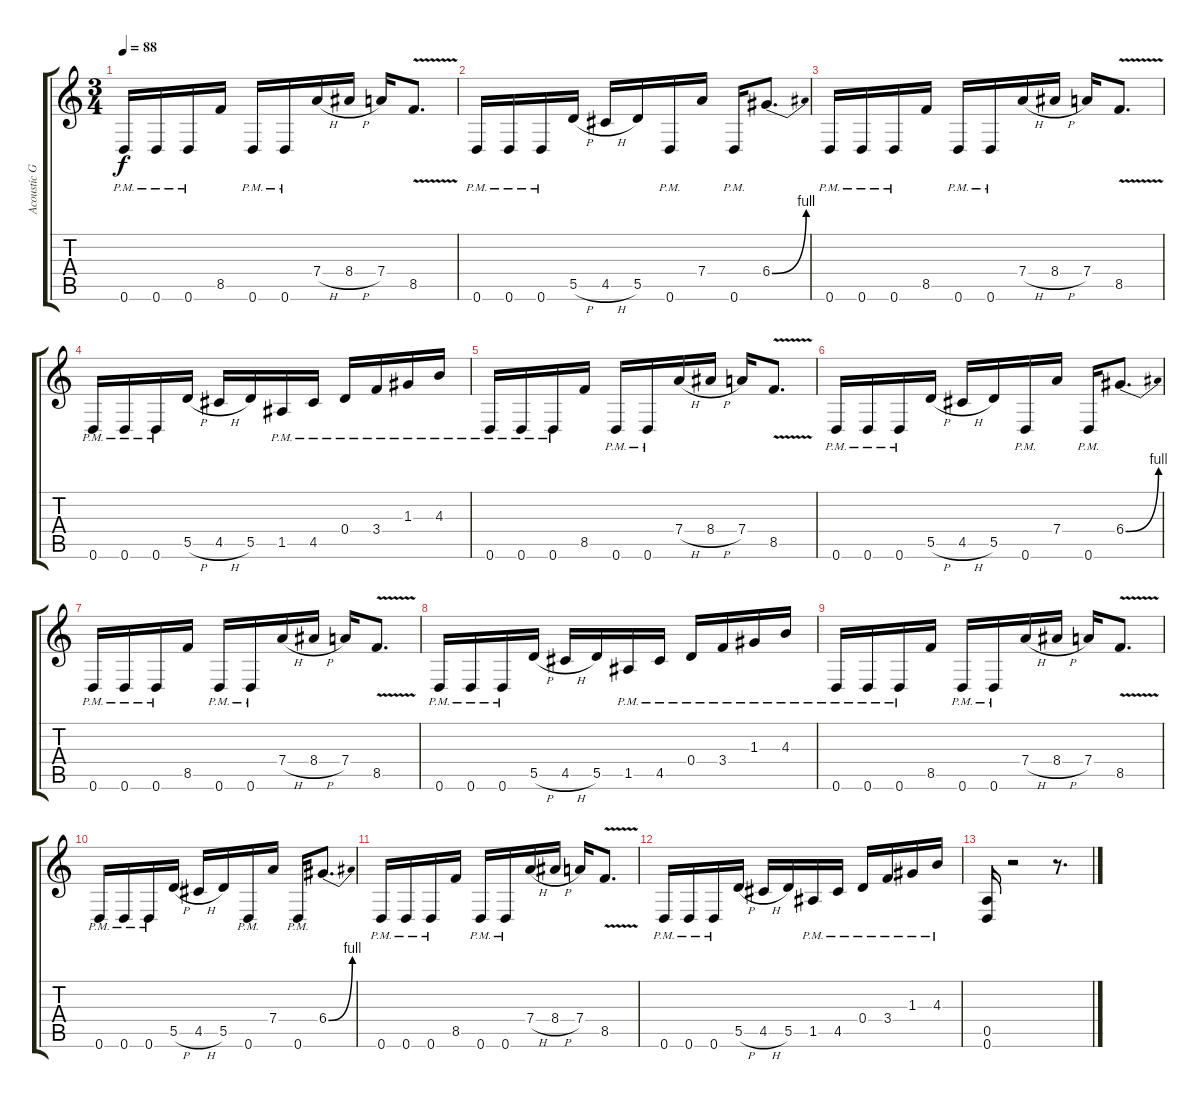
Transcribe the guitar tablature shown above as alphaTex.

\track ("Acoustic Guitar 2" "Acoustic G") {instrument acousticguitarsteel}
\staff {score tabs}
\tuning (E4 B3 G3 D3 A2 D2) {hide}
\ts (3 4)
\tempo 88
\clef g2
\ks c
0.6{pm}.16{dy f} 0.6{pm}.16 0.6{pm}.16 8.5.16 0.6{pm}.16 0.6{pm}.16 7.4{h}.16 8.4{h}.16 7.4.16 8.5{v}.8{d} |
0.6{pm}.16 0.6{pm}.16 0.6{pm}.16 5.5{h}.16 4.5{h}.16 5.5.16 0.6{pm}.16 7.4.16 0.6{pm}.16 6.4{be (bend 0 0 60 4)}.8{d} |
0.6{pm}.16 0.6{pm}.16 0.6{pm}.16 8.5.16 0.6{pm}.16 0.6{pm}.16 7.4{h}.16 8.4{h}.16 7.4.16 8.5{v}.8{d} |
0.6{pm}.16 0.6{pm}.16 0.6{pm}.16 5.5{h}.16 4.5{h}.16 5.5.16 1.5{pm}.16 4.5{pm}.16 0.4{pm}.16 3.4{pm}.16 1.3{pm}.16 4.3{pm}.16 |
0.6{pm}.16 0.6{pm}.16 0.6{pm}.16 8.5.16 0.6{pm}.16 0.6{pm}.16 7.4{h}.16 8.4{h}.16 7.4.16 8.5{v}.8{d} |
0.6{pm}.16 0.6{pm}.16 0.6{pm}.16 5.5{h}.16 4.5{h}.16 5.5.16 0.6{pm}.16 7.4.16 0.6{pm}.16 6.4{be (bend 0 0 60 4)}.8{d} |
0.6{pm}.16 0.6{pm}.16 0.6{pm}.16 8.5.16 0.6{pm}.16 0.6{pm}.16 7.4{h}.16 8.4{h}.16 7.4.16 8.5{v}.8{d} |
0.6{pm}.16 0.6{pm}.16 0.6{pm}.16 5.5{h}.16 4.5{h}.16 5.5.16 1.5{pm}.16 4.5{pm}.16 0.4{pm}.16 3.4{pm}.16 1.3{pm}.16 4.3{pm}.16 |
0.6{pm}.16 0.6{pm}.16 0.6{pm}.16 8.5.16 0.6{pm}.16 0.6{pm}.16 7.4{h}.16 8.4{h}.16 7.4.16 8.5{v}.8{d} |
0.6{pm}.16 0.6{pm}.16 0.6{pm}.16 5.5{h}.16 4.5{h}.16 5.5.16 0.6{pm}.16 7.4.16 0.6{pm}.16 6.4{be (bend 0 0 60 4)}.8{d} |
0.6{pm}.16 0.6{pm}.16 0.6{pm}.16 8.5.16 0.6{pm}.16 0.6{pm}.16 7.4{h}.16 8.4{h}.16 7.4.16 8.5{v}.8{d} |
0.6{pm}.16 0.6{pm}.16 0.6{pm}.16 5.5{h}.16 4.5{h}.16 5.5.16 1.5{pm}.16 4.5{pm}.16 0.4{pm}.16 3.4{pm}.16 1.3{pm}.16 4.3{pm}.16 |
(0.5 0.6).16 r.2 r.8{d}
